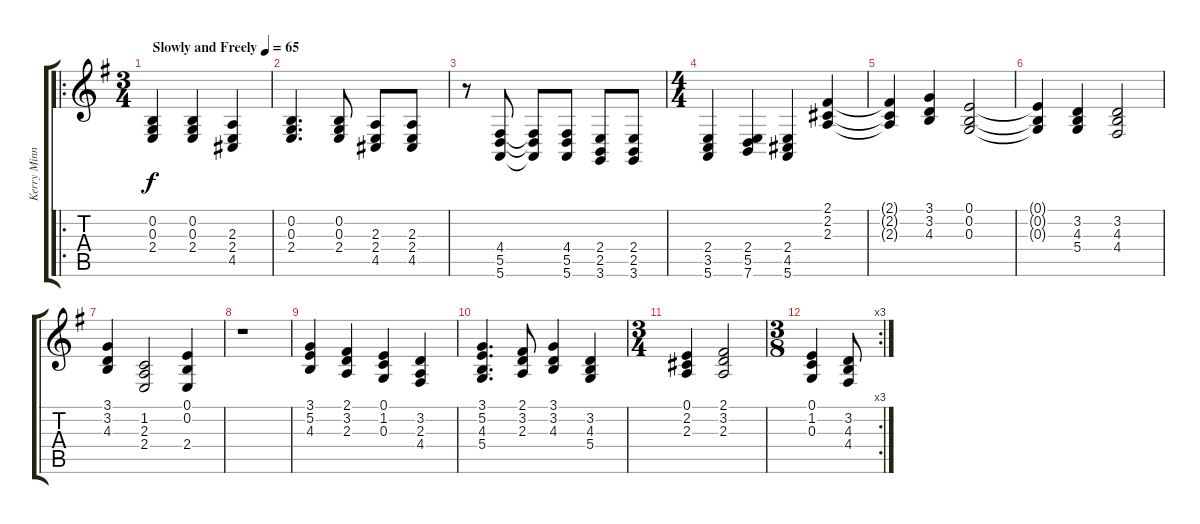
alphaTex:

\track ("Kerry Minnear - Pipe Organ" "Kerry Minn") {instrument churchorgan}
\staff {score tabs}
\tuning (E4 B3 G3 D3 A2 E2) {hide}
\ro
\ts (3 4)
\tempo (65 "Slowly and Freely")
\clef g2
\ks g
(0.2 0.3 2.4).4{dy f instrument churchorgan} (0.2 0.3 2.4).4 (2.3 2.4 4.5).4 |
(0.2 0.3 2.4).4{d} (0.2 0.3 2.4).8 (2.3 2.4 4.5).8 (2.3 2.4 4.5).8 |
r.8 (4.4 5.5 5.6).8 (4.4{t} 5.5{t} 5.6{t}).8 (4.4 5.5 5.6).8 (2.4 2.5 3.6).8 (2.4 2.5 3.6).8 |
\ts (4 4)
(2.4 3.5 5.6).4 (2.4 5.5 7.6).4 (2.4 4.5 5.6).4 (2.1 2.2 2.3).4 |
(2.1{t} 2.2{t} 2.3{t}).4 (3.1 3.2 4.3).4 (0.1 0.2 0.3).2 |
(0.1{t} 0.2{t} 0.3{t}).4 (3.2 4.3 5.4).4 (3.2 4.3 4.4).2 |
(3.1 3.2 4.3).4 (1.2 2.3 2.4).2 (0.1 0.2 2.4).4 |
r.1 |
(3.1 5.2 4.3).4 (2.1 3.2 2.3).4 (0.1 1.2 0.3).4 (3.2 2.3 4.4).4 |
(3.1 5.2 4.3 5.4).4{d} (2.1 3.2 2.3).8 (3.1 3.2 4.3).4 (3.2 4.3 5.4).4 |
\ts (3 4)
(0.1 2.2 2.3).4 (2.1 3.2 2.3).2 |
\rc 3
\ts (3 8)
(0.1 1.2 0.3).4 (3.2 4.3 4.4).8
